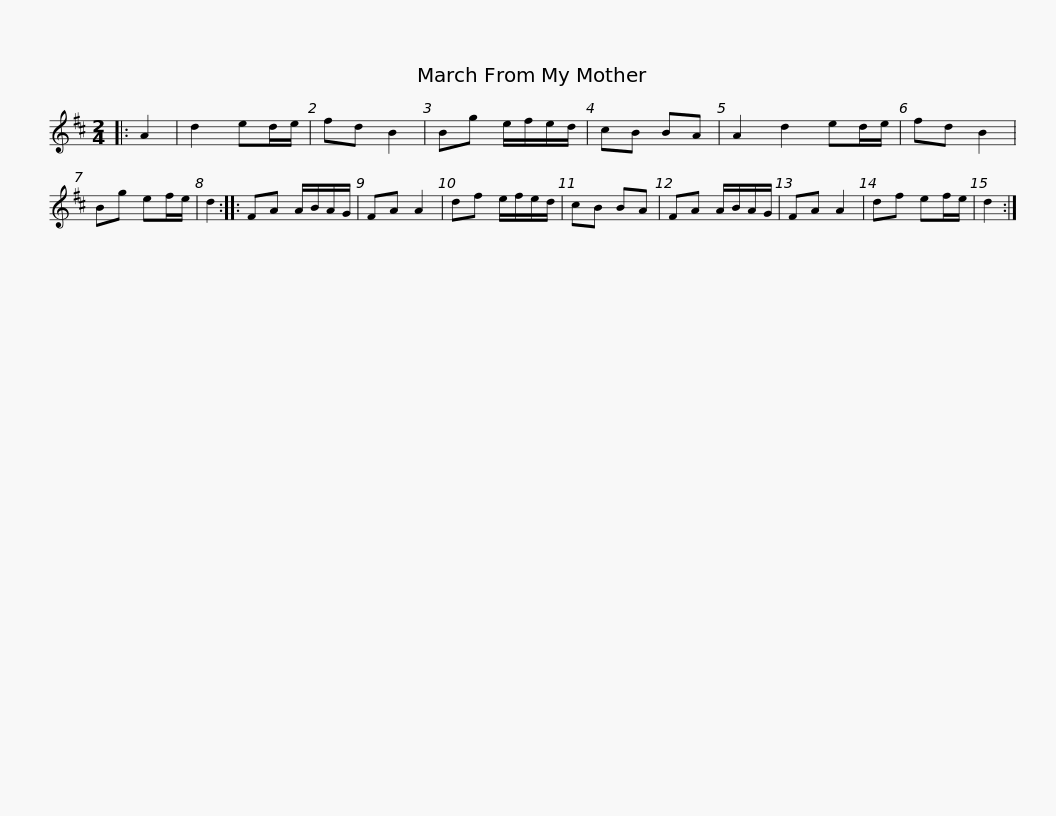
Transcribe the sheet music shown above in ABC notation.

X:1
L:1/8
M:2/4
I:linebreak $
K:D
V:1 treble
V:1
|: A2 | d2 ed/e/ | fd B2 | Bg e/f/e/d/ | cB BA | %5
 A2 d2 ed/e/ | fd B2 | Bg ef/e/ | d2 :: FA A/B/A/G/ |$ %10
 FA A2 | df e/f/e/d/ | cB BA | FA A/B/A/G/ | FA A2 | %15
 df ef/e/ | d2 :| %17
